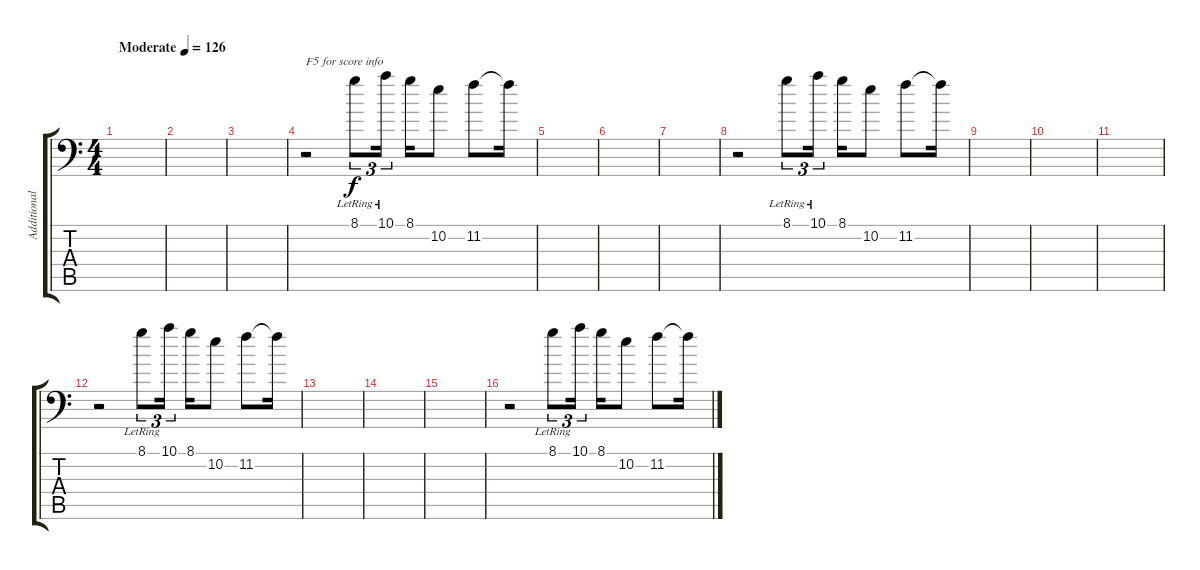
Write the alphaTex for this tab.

\track ("Additional Guitar" "Additional") {instrument distortionguitar}
\staff {score tabs}
\tuning (B3 Gb3 D3 A2 E2 A1) {hide}
\ts (4 4)
\tempo (126 "Moderate")
\clef f4
\ks c
|
|
|
r.2{txt "F5 for score info"} 8.1{lr}.8{tu (3 2)} 10.1{lr}.16{tu (3 2) beam splitsecondary} 8.1.16 10.2.8 11.2.8 11.2{t}.16 |
|
|
|
r.2 8.1{lr}.8{tu (3 2)} 10.1{lr}.16{tu (3 2) beam splitsecondary} 8.1.16 10.2.8 11.2.8 11.2{t}.16 |
|
|
|
r.2 8.1{lr}.8{tu (3 2)} 10.1{lr}.16{tu (3 2) beam splitsecondary} 8.1.16 10.2.8 11.2.8 11.2{t}.16 |
|
|
|
r.2 8.1{lr}.8{tu (3 2)} 10.1{lr}.16{tu (3 2) beam splitsecondary} 8.1.16 10.2.8 11.2.8 11.2{t}.16
